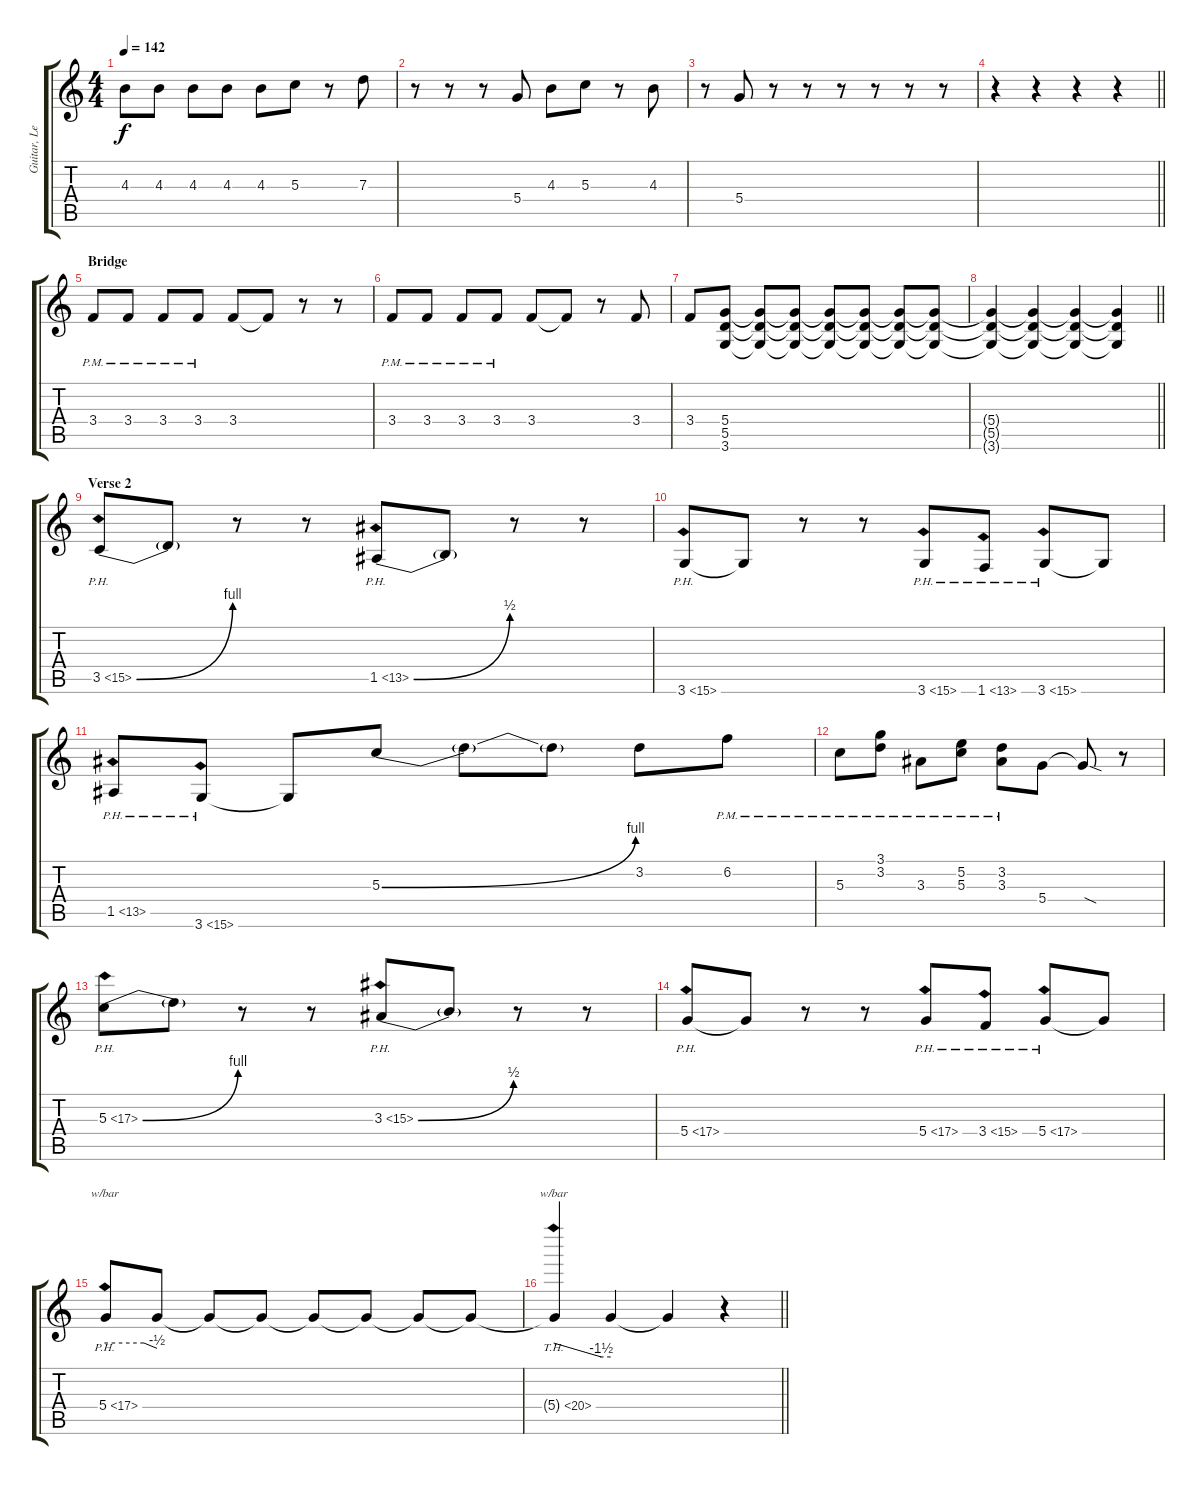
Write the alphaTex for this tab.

\track ("Guitar, Lead" "Guitar, Le") {mute instrument overdrivenguitar}
\staff {score tabs}
\tuning (E4 B3 G3 D3 A2 E2) {hide}
\ts (4 4)
\tempo 142
\clef g2
\ks c
4.3.8{dy f} 4.3.8 4.3.8 4.3.8 4.3.8 5.3.8 r.8 7.3.8 |
r.8 r.8 r.8 5.4.8 4.3.8 5.3.8 r.8 4.3.8 |
r.8 5.4.8 r.8 r.8 r.8 r.8 r.8 r.8 |
\barLineRight lightlight
r.4 r.4 r.4 r.4 |
\section ("" "Bridge")
3.4{pm}.8 3.4{pm}.8 3.4{pm}.8 3.4{pm}.8 3.4.8 3.4{t}.8 r.8 r.8 |
3.4{pm}.8 3.4{pm}.8 3.4{pm}.8 3.4{pm}.8 3.4.8 3.4{t}.8 r.8 3.4.8 |
3.4.8 (5.4 5.5 3.6).8 (5.4{t} 5.5{t} 3.6{t}).8 (5.4{t} 5.5{t} 3.6{t}).8 (5.4{t} 5.5{t} 3.6{t}).8 (5.4{t} 5.5{t} 3.6{t}).8 (5.4{t} 5.5{t} 3.6{t}).8 (5.4{t} 5.5{t} 3.6{t}).8 |
\barLineRight lightlight
(5.4{t} 5.5{t} 3.6{t}).4 (5.4{t} 5.5{t} 3.6{t}).4 (5.4{t} 5.5{t} 3.6{t}).4 (5.4{t} 5.5{t} 3.6{t}).4 |
\section ("" "Verse 2")
3.5{be (bend 0 0 60 4) ph 12}.8 3.5{t}.8 r.8 r.8 1.5{be (bend 0 0 60 2) ph 12}.8 1.5{t}.8 r.8 r.8 |
3.6{ph 12}.8 3.6{t}.8 r.8 r.8 3.6{ph 12}.8 1.6{ph 12}.8 3.6{ph 12}.8 3.6{t}.8 |
1.5{ph 12}.8 3.6{ph 12}.8 3.6{t}.8 5.3{be (bend 0 0 60 4)}.8 5.3{t}.8 5.3{t}.8 3.2.8 6.2{pm}.8 |
5.3{pm}.8 (3.1{pm} 3.2{pm}).8 3.3{pm}.8 (5.2{pm} 5.3{pm}).8 (3.2{pm} 3.3{pm}).8 5.4.8 5.4{sod t}.8 r.8 |
5.3{be (bend 0 0 60 4) ph 12}.8 5.3{t}.8 r.8 r.8 3.3{be (bend 0 0 60 2) ph 12}.8 3.3{t}.8 r.8 r.8 |
5.4{ph 12}.8 5.4{t}.8 r.8 r.8 5.4{ph 12}.8 3.4{ph 12}.8 5.4{ph 12}.8 5.4{t}.8 |
5.4{ph 12}.8{tbe (custom default 0 0 45 0 60 -2)} 5.4{t}.8 5.4{t}.8 5.4{t}.8 5.4{t}.8 5.4{t}.8 5.4{t}.8 5.4{t}.8 |
\barLineRight lightlight
5.4{th 15 t}.4{tbe (custom default 0 0 50 -6 60 -6)} 5.4{t}.4 5.4{t}.4 r.4
